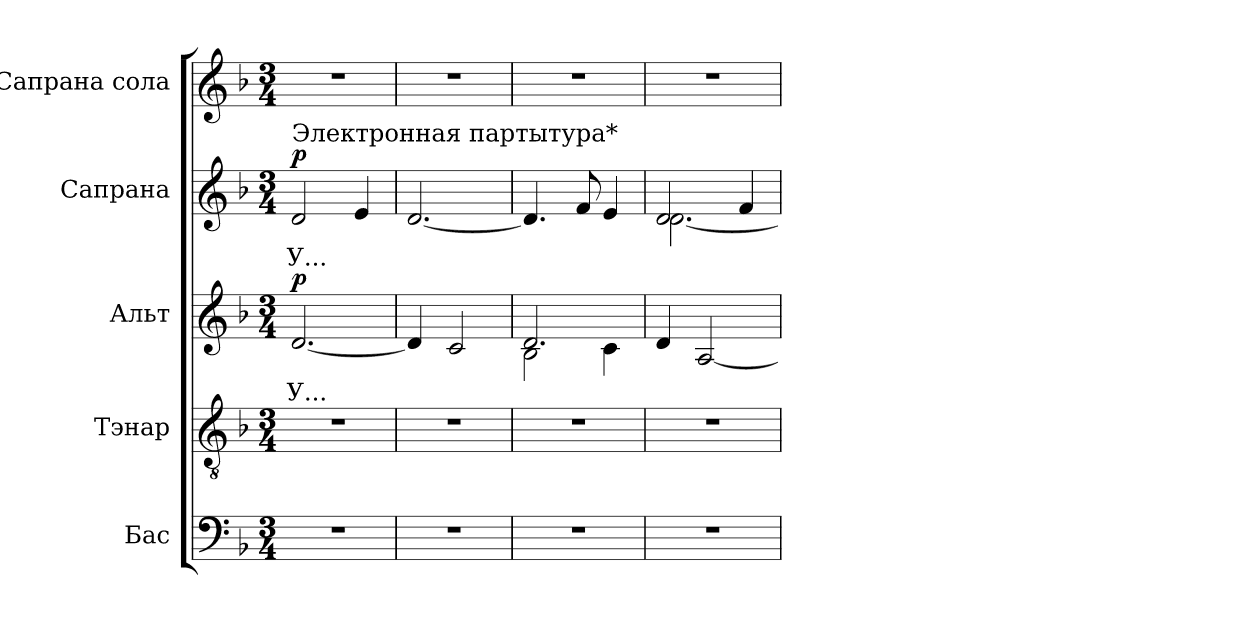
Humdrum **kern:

**kern	**kern	**kern	**text	**dynam	**kern	**text	**dynam	**kern
*part5	*part4	*part3	*part3	*part3	*part2	*part2	*part2	*part1
*staff5	*staff4	*staff3	*staff3	*staff3	*staff2	*staff2	*staff2	*staff1
*I"Бас	*I"Тэнар	*I"Альт	*	*	*I"Сапрана	*	*	*I"Сапрана сола
!!LO:PB:g=z
*clefF4	*clefGv2	*clefG2	*	*	*clefG2	*	*	*clefG2
*	*ITrd7c12	*	*	*	*	*	*	*
*k[b-]	*k[b-]	*k[b-]	*	*	*k[b-]	*	*	*k[b-]
*F:	*F:	*F:	*	*	*F:	*	*	*F:
*M3/4	*M3/4	*M3/4	*	*	*M3/4	*	*	*M3/4
*MM66	*MM66	*MM66	*	*	*MM66	*	*	*MM66
=1	=1	=1	=1	=1	=1	=1	=1	=1
!LO:N:vis=1	!LO:N:vis=1	!	!	!	!	!	!	!
!	!	!	!LO:LY:b:color=#000000	!	!	!	!	!
!	!	!	!	!	!LO:TX:a:t=Электронная партытура*	!	!	!
!	!	!	!	!	!	!LO:LY:b:color=#000000	!	!LO:N:vis=1
2.r	2.r	[<2.di/	У...	p	2di/	У...	p	2.r
.	.	.	.	.	4ei/	.	.	.
=2	=2	=2	=2	=2	=2	=2	=2	=2
!LO:N:vis=1	!LO:N:vis=1	!	!	!	!	!	!	!LO:N:vis=1
2.r	2.r	4di/]	.	.	[<2.di/	.	.	2.r
.	.	2ci/	.	.	.	.	.	.
=3	=3	=3	=3	=3	=3	=3	=3	=3
!LO:N:vis=1	!LO:N:vis=1	!	!	!	!	!	!	!LO:N:vis=1
*	*	*^	*	*	*	*	*	*
2.r	2.r	2.di/	2B-i\	.	.	4.di/]	.	.	2.r
.	.	.	.	.	.	8fi/	.	.	.
.	.	.	4ci\	.	.	4ei/	.	.	.
=4	=4	=4	=4	=4	=4	=4	=4	=4	=4
!LO:N:vis=1	!LO:N:vis=1	!	!	!	!	!	!	!	!LO:N:vis=1
*	*	*	*	*	*	*^	*	*	*
2.r	2.r	2.ryy	4di/	.	.	2di/	[<2.di\	.	.	2.r
.	.	.	[<2Ai/	.	.	.	.	.	.	.
.	.	.	.	.	.	4fi/	.	.	.	.
*	*	*v	*v	*	*	*	*	*	*	*
*	*	*	*	*	*v	*v	*	*	*
=	=	=	=	=	=	=	=	=
*-	*-	*-	*-	*-	*-	*-	*-	*-
